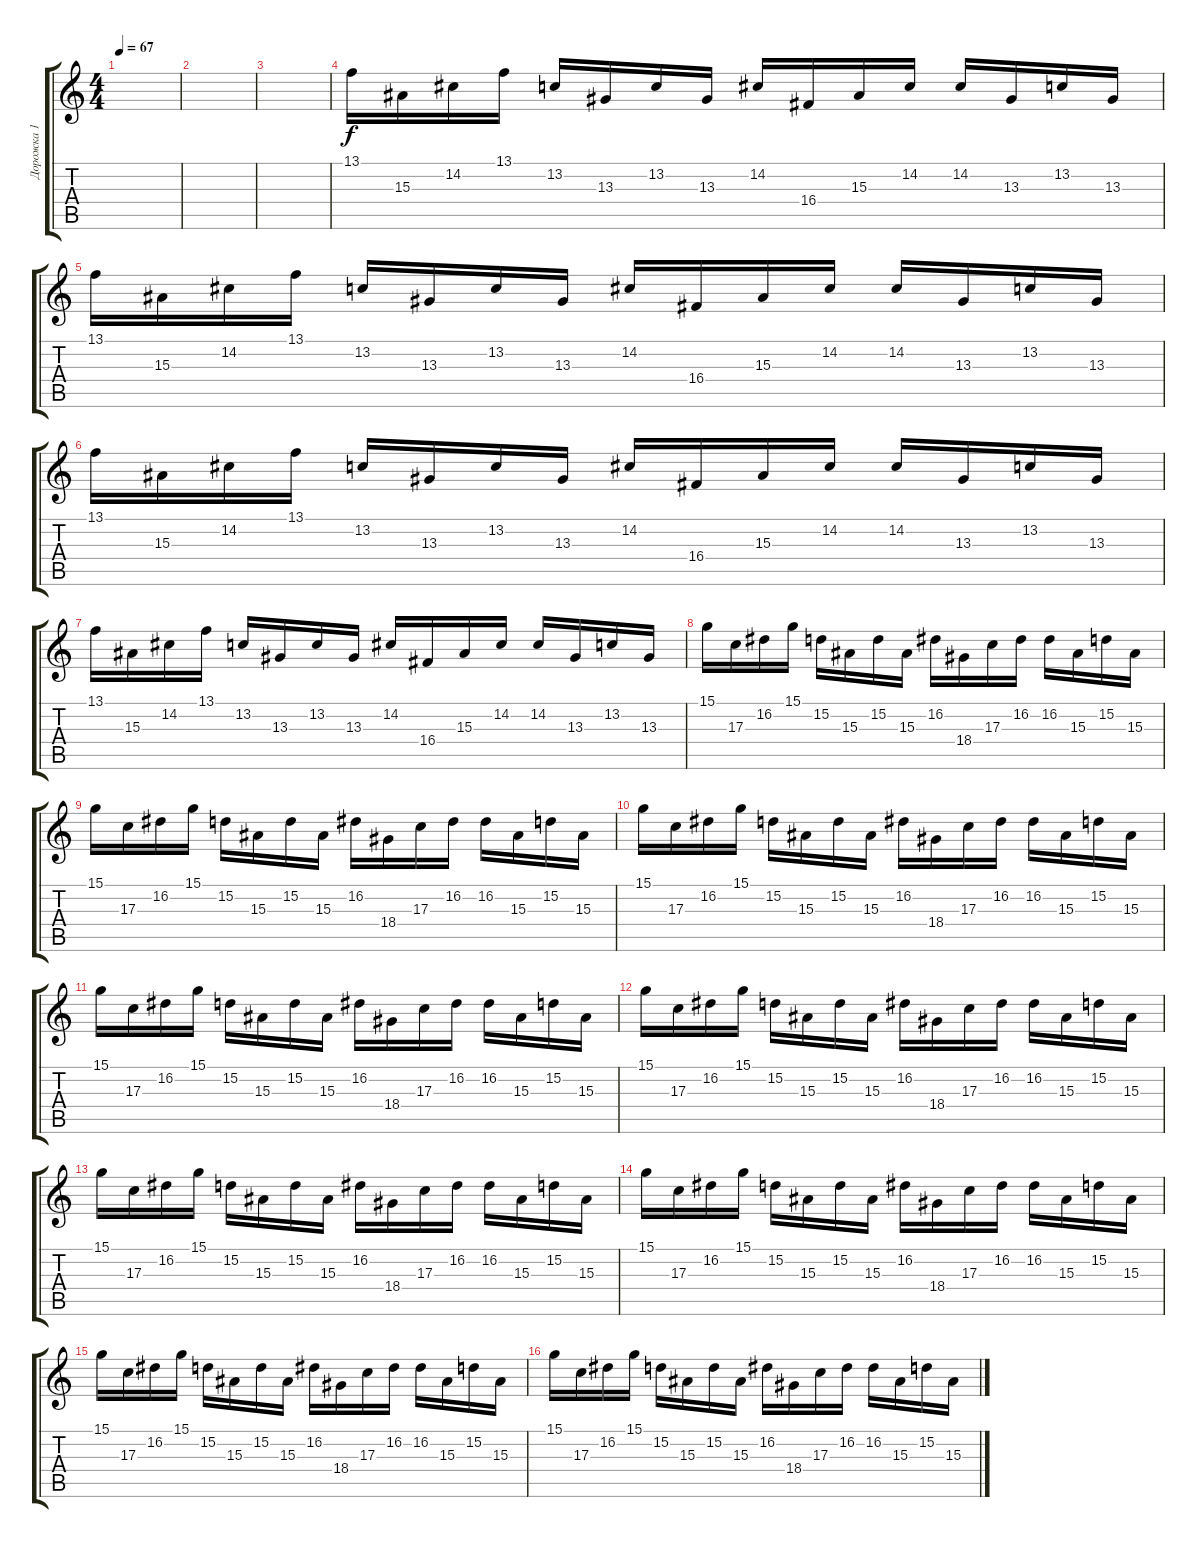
\track ("Дорожка 1" "Дорожка 1") {instrument vibraphone}
\staff {score tabs}
\tuning (E4 B3 G3 D3 A2 E2) {hide}
\ts (4 4)
\tempo 67
\clef g2
\ks c
|
|
|
13.1.16 15.3.16 14.2.16 13.1.16 13.2.16 13.3.16 13.2.16 13.3.16 14.2.16 16.4.16 15.3.16 14.2.16 14.2.16 13.3.16 13.2.16 13.3.16 |
13.1.16 15.3.16 14.2.16 13.1.16 13.2.16 13.3.16 13.2.16 13.3.16 14.2.16 16.4.16 15.3.16 14.2.16 14.2.16 13.3.16 13.2.16 13.3.16 |
13.1.16 15.3.16 14.2.16 13.1.16 13.2.16 13.3.16 13.2.16 13.3.16 14.2.16 16.4.16 15.3.16 14.2.16 14.2.16 13.3.16 13.2.16 13.3.16 |
13.1.16 15.3.16 14.2.16 13.1.16 13.2.16 13.3.16 13.2.16 13.3.16 14.2.16 16.4.16 15.3.16 14.2.16 14.2.16 13.3.16 13.2.16 13.3.16 |
15.1.16 17.3.16 16.2.16 15.1.16 15.2.16 15.3.16 15.2.16 15.3.16 16.2.16 18.4.16 17.3.16 16.2.16 16.2.16 15.3.16 15.2.16 15.3.16 |
15.1.16 17.3.16 16.2.16 15.1.16 15.2.16 15.3.16 15.2.16 15.3.16 16.2.16 18.4.16 17.3.16 16.2.16 16.2.16 15.3.16 15.2.16 15.3.16 |
15.1.16 17.3.16 16.2.16 15.1.16 15.2.16 15.3.16 15.2.16 15.3.16 16.2.16 18.4.16 17.3.16 16.2.16 16.2.16 15.3.16 15.2.16 15.3.16 |
15.1.16 17.3.16 16.2.16 15.1.16 15.2.16 15.3.16 15.2.16 15.3.16 16.2.16 18.4.16 17.3.16 16.2.16 16.2.16 15.3.16 15.2.16 15.3.16 |
15.1.16 17.3.16 16.2.16 15.1.16 15.2.16 15.3.16 15.2.16 15.3.16 16.2.16 18.4.16 17.3.16 16.2.16 16.2.16 15.3.16 15.2.16 15.3.16 |
15.1.16 17.3.16 16.2.16 15.1.16 15.2.16 15.3.16 15.2.16 15.3.16 16.2.16 18.4.16 17.3.16 16.2.16 16.2.16 15.3.16 15.2.16 15.3.16 |
15.1.16 17.3.16 16.2.16 15.1.16 15.2.16 15.3.16 15.2.16 15.3.16 16.2.16 18.4.16 17.3.16 16.2.16 16.2.16 15.3.16 15.2.16 15.3.16 |
15.1.16 17.3.16 16.2.16 15.1.16 15.2.16 15.3.16 15.2.16 15.3.16 16.2.16 18.4.16 17.3.16 16.2.16 16.2.16 15.3.16 15.2.16 15.3.16 |
15.1.16 17.3.16 16.2.16 15.1.16 15.2.16 15.3.16 15.2.16 15.3.16 16.2.16 18.4.16 17.3.16 16.2.16 16.2.16 15.3.16 15.2.16 15.3.16
